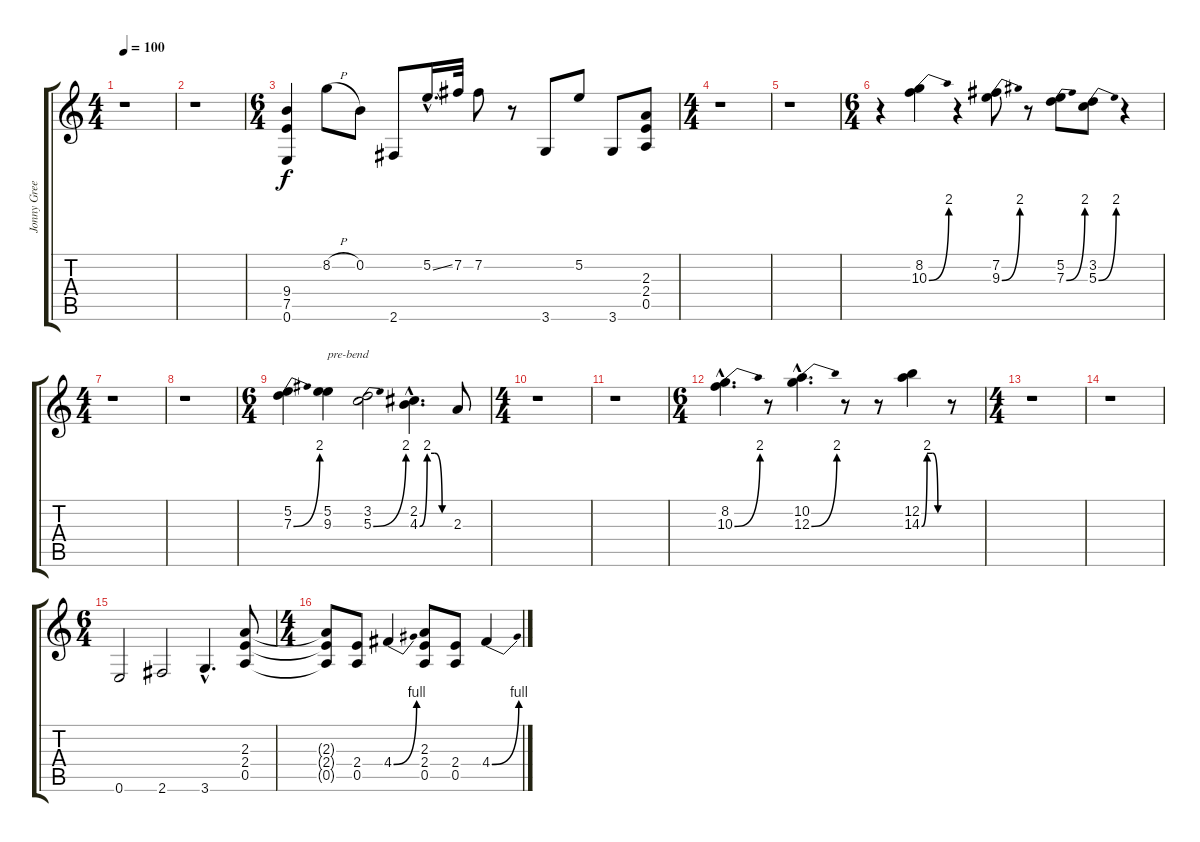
\track ("Jonny Greenwood (Dist)" "Jonny Gree") {instrument distortionguitar}
\staff {score tabs}
\tuning (E4 B3 G3 D3 A2 E2) {hide}
\ts (4 4)
\tempo 100
\clef g2
\ks c
r.1{dy f} |
r.1 |
\ts (6 4)
(9.4 7.5 0.6).4 8.2{h}.8 0.2.8 2.6.8 5.2{ss hac}.16{d} 7.2.32 7.2.8 r.8 3.6.8 5.2.8 3.6.8 (2.3 2.4 0.5).8 |
\ts (4 4)
r.1 |
r.1 |
\ts (6 4)
r.4 (8.2 10.3{be (bend 0 0 60 8)}).4 r.4 (7.2 9.3{be (bend 0 0 60 8)}).8 r.8 (5.2 7.3{be (bend 0 0 60 8)}).8 (3.2 5.3{be (bend 0 0 60 8)}).8 r.4 |
\ts (4 4)
r.1 |
r.1 |
\ts (6 4)
(5.2 7.3{be (bend 0 0 60 8)}).4 (5.2 9.3).4{txt "pre-bend"} (3.2 5.3{be (bend 0 0 60 8)}).2 (2.2{hac} 4.3{be (custom 0 0 15 8 30 8 45 0 60 0) hac}).4{d} 2.3.8 |
\ts (4 4)
r.1 |
r.1 |
\ts (6 4)
(8.2{hac} 10.3{be (bend 0 0 60 8) hac}).4{d} r.8 (10.2{hac} 12.3{be (bend 0 0 60 8) hac}).4{d} r.8 r.8 (12.2 14.3{be (custom 0 0 15 8 30 8 45 0 60 0)}).4 r.8 |
\ts (4 4)
r.1 |
r.1 |
\ts (6 4)
0.6.2 2.6.2 3.6{hac}.4{d} (2.3 2.4 0.5).8 |
\ts (4 4)
(2.3{t} 2.4{t} 0.5{t}).8 (2.4 0.5).8 4.4{be (bend 0 0 60 4)}.4 (2.3 2.4 0.5).8 (2.4 0.5).8 4.4{be (bend 0 0 60 4)}.4
